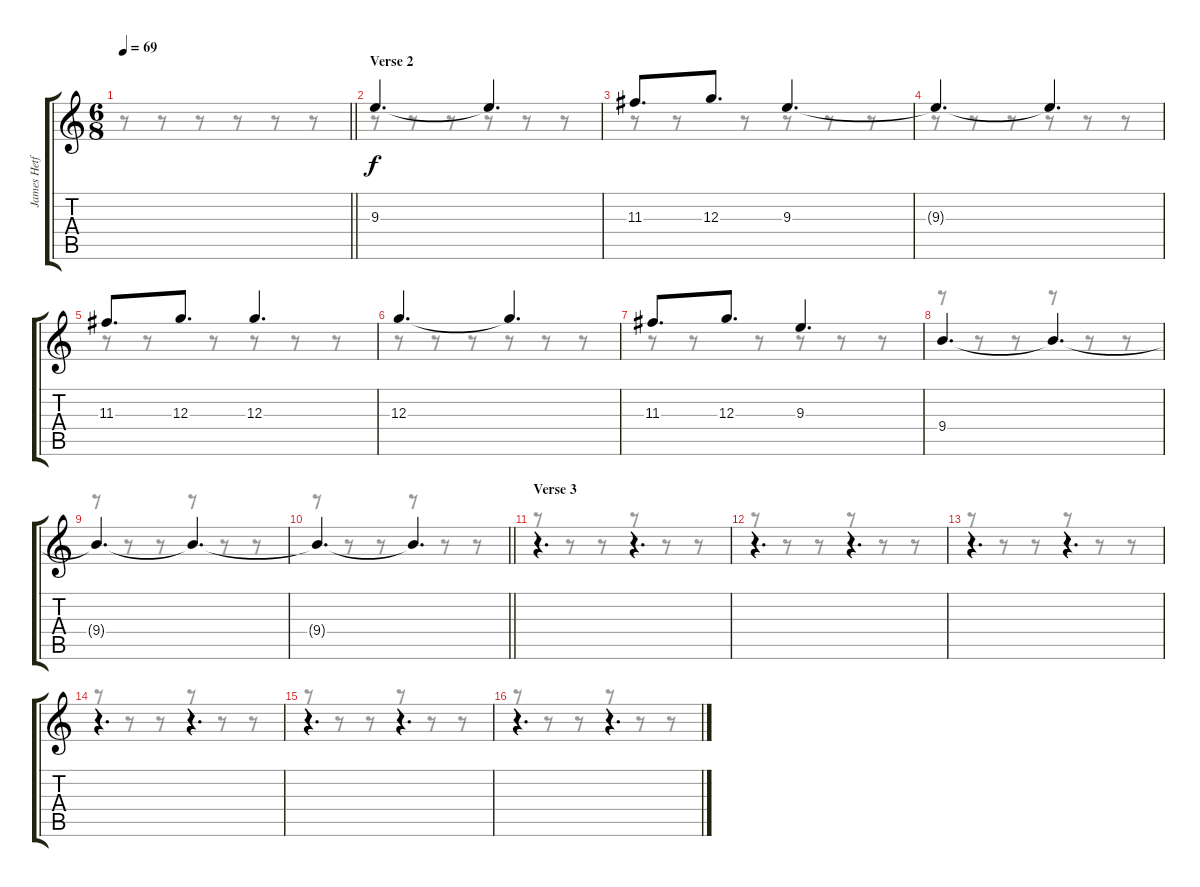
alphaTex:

\track ("James Hetfield (Distortion)" "James Hetf") {instrument distortionguitar}
\staff {score tabs}
\tuning (E4 B3 G3 D3 A2 E2) {hide}
\voice
\ts (6 8)
\tempo 69
\clef g2
\barLineRight lightlight
\ks c
|
\section ("" "Verse 2")
9.3.4{d} 9.3{t}.4{d} |
11.3.8{d} 12.3.8{d} 9.3.4{d} |
9.3{t}.4{d} 9.3{t}.4{d} |
11.3.8{d} 12.3.8{d} 12.3.4{d} |
12.3.4{d} 12.3{t}.4{d} |
11.3.8{d} 12.3.8{d} 9.3.4{d} |
9.4.4{d} 9.4{t}.4{d} |
9.4{t}.4{d} 9.4{t}.4{d} |
\barLineRight lightlight
9.4{t}.4{d} 9.4{t}.4{d} |
\section ("" "Verse 3")
r.4{d} r.4{d} |
r.4{d} r.4{d} |
r.4{d} r.4{d} |
r.4{d} r.4{d} |
r.4{d} r.4{d} |
r.4{d} r.4{d}
\voice
\clef g2
\ottava regular
\simile none
\barLineRight lightlight
\ks c
r.8{dy f} r.8 r.8 r.8 r.8 r.8 |
r.8 r.8 r.8 r.8 r.8 r.8 |
r.8 r.8 r.8 r.8 r.8 r.8 |
r.8 r.8 r.8 r.8 r.8 r.8 |
r.8 r.8 r.8 r.8 r.8 r.8 |
r.8 r.8 r.8 r.8 r.8 r.8 |
r.8 r.8 r.8 r.8 r.8 r.8 |
r.8 r.8 r.8 r.8 r.8 r.8 |
r.8 r.8 r.8 r.8 r.8 r.8 |
\barLineRight lightlight
r.8 r.8 r.8 r.8 r.8 r.8 |
r.8 r.8 r.8 r.8 r.8 r.8 |
r.8 r.8 r.8 r.8 r.8 r.8 |
r.8 r.8 r.8 r.8 r.8 r.8 |
r.8 r.8 r.8 r.8 r.8 r.8 |
r.8 r.8 r.8 r.8 r.8 r.8 |
r.8 r.8 r.8 r.8 r.8 r.8
